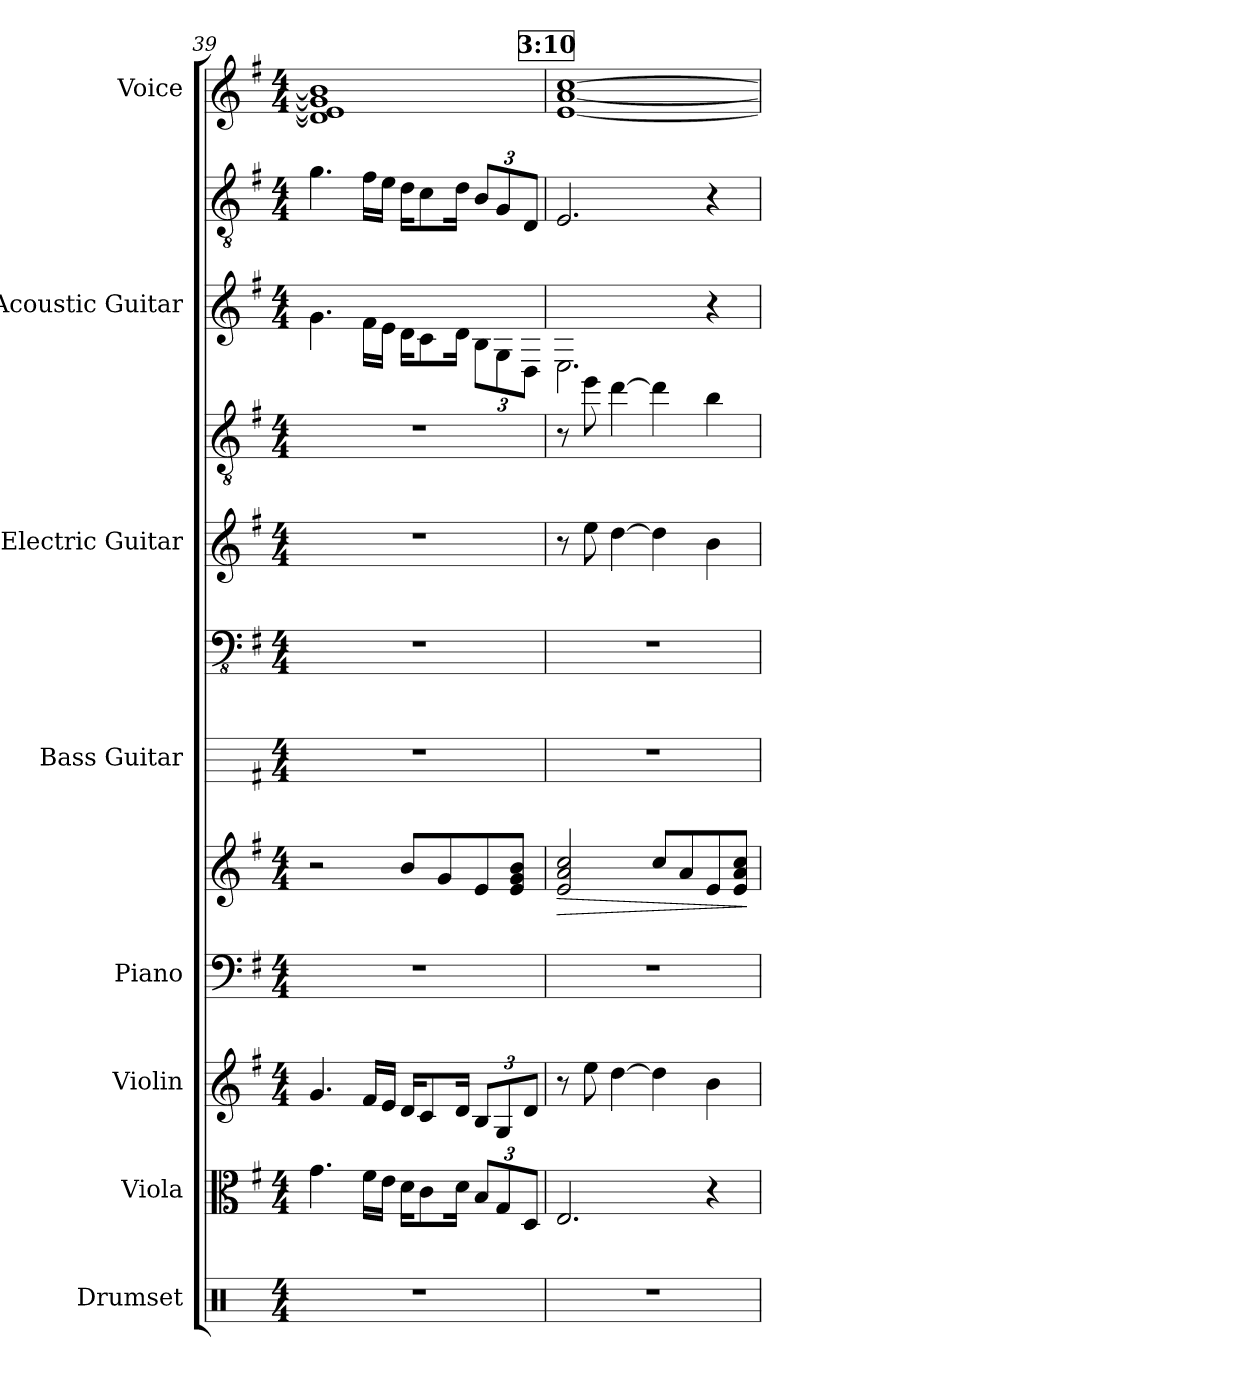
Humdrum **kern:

**kern	**kern	**kern	**kern	**kern	**dynam	**kern	**kern	**kern	**kern	**kern	**kern	**kern
*part8	*part7	*part6	*part5	*part5	*part5	*part4	*part4	*part3	*part3	*part2	*part2	*part1
*staff12	*staff11	*staff10	*staff9	*staff8	*staff8/9	*staff7	*staff6	*staff5	*staff4	*staff3	*staff2	*staff1
*I"Drumset	*I"Viola	*I"Violin	*I"Piano	*	*	*I"Bass Guitar	*	*I"Electric Guitar	*	*I"Acoustic Guitar	*	*I"Voice
*I'Drs.	*I'Vla.	*I'Vln.	*I'Pno.	*	*	*I'B. Guit.	*	*I'El. Guit.	*	*I'Guit.	*	*I'Vo.
*clefX	*clefC3	*clefG2	*clefF4	*clefG2	*	*	*clefFv4	*	*clefGv2	*	*clefGv2	*clefG2
*k[]	*k[f#]	*k[f#]	*k[f#]	*k[f#]	*	*k[f#]	*k[f#]	*k[f#]	*k[f#]	*k[f#]	*k[f#]	*k[f#]
*M4/4	*M4/4	*M4/4	*M4/4	*M4/4	*	*M4/4	*M4/4	*M4/4	*M4/4	*M4/4	*M4/4	*M4/4
=39	=39	=39	=39	=39	=39	=39	=39	=39	=39	=39	=39	=39
1r	4.g\	4.g/	1r	2r	.	1r	1r	1r	1r	4.g\	4.g\	1d] 1e] 1g] 1b]
.	16f#\LL	16f#/LL	.	.	.	.	.	.	.	16f#\LL	16f#\LL	.
.	16e\JJ	16e/JJ	.	.	.	.	.	.	.	16e\JJ	16e\JJ	.
.	16d\KL	16d/KL	.	8b/L	.	.	.	.	.	16d\KL	16d\KL	.
.	8c\	8c/	.	.	.	.	.	.	.	8c\	8c\	.
.	.	.	.	8g/	.	.	.	.	.	.	.	.
.	16d\Jk	16d/Jk	.	.	.	.	.	.	.	16d\Jk	16d\Jk	.
*	*Xbrackettup	*Xbrackettup	*	*	*	*	*	*	*	*Xbrackettup	*Xbrackettup	*
.	12B/L	12B/L	.	8e/	.	.	.	.	.	12B\L	12B/L	.
.	12G/	12G/	.	.	.	.	.	.	.	12G\	12G/	.
.	.	.	.	8e/ 8g/ 8b/J	.	.	.	.	.	.	.	.
.	12D/J	12d/J	.	.	.	.	.	.	.	12D\J	12D/J	.
!!LO:REH:place=s1:a:B:fs=14:t=3&colon;10
=40	=40	=40	=40	=40	=40	=40	=40	=40	=40	=40	=40	=40
!	!	!	!	!	!LO:HP:b	!	!	!	!	!	!	!
1r	2.E/	8r	1r	2e/ 2a/ 2cc/	>	1r	1r	8r	8r	2.E\	2.E/	[1e [1a [1cc
.	.	8ee\	.	.	.	.	.	8ee\	8ee\	.	.	.
.	.	[4dd\	.	.	.	.	.	[4dd\	[4dd\	.	.	.
.	.	4dd\]	.	8cc/L	.	.	.	4dd\]	4dd\]	.	.	.
.	.	.	.	8a/	.	.	.	.	.	.	.	.
.	4r	4b\	.	8e/	.	.	.	4b\	4b\	4r	4r	.
.	.	.	.	8e/ 8a/ 8cc/J	.	.	.	.	.	.	.	.
.	.	.	.	.	]	.	.	.	.	.	.	.
=	=	=	=	=	=	=	=	=	=	=	=	=
*-	*-	*-	*-	*-	*-	*-	*-	*-	*-	*-	*-	*-
